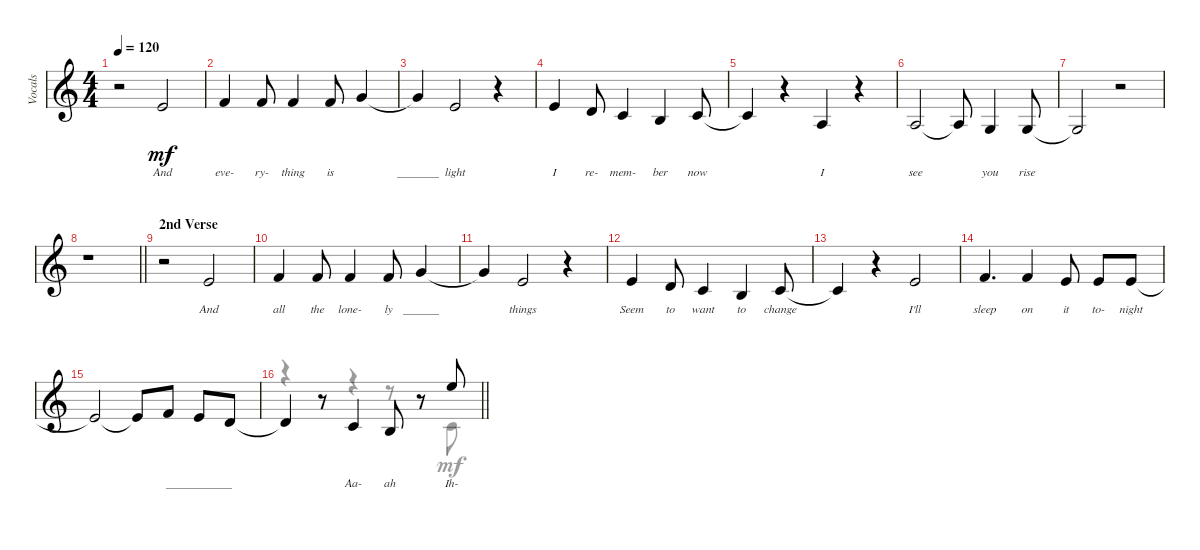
\defaultSystemsLayout 4
\bracketExtendMode groupsimilarinstruments
\otherSystemsTrackNameOrientation horizontal
\track ("Vocals" "Vocals") {multiBarRest instrument voiceoohs}
\staff {score}
\tuning (E4 B3 G3 D3 A2 E2)
\voice
\ts (4 4)
\tempo 120
\clef g2
\ks c
r.2{dy mf beam Down} 0.1.2{lyrics (0 "And") lyrics (1 "") lyrics (2 "") lyrics (3 "") lyrics (4 "") beam Up} |
1.1.4{lyrics (0 "eve-") lyrics (1 "") lyrics (2 "") lyrics (3 "") lyrics (4 "") beam Up} 1.1.8{lyrics (0 "ry-") lyrics (1 "") lyrics (2 "") lyrics (3 "") lyrics (4 "") beam Up} 1.1.4{lyrics (0 "thing") lyrics (1 "") lyrics (2 "") lyrics (3 "") lyrics (4 "") beam Up} 1.1.8{lyrics (0 "is") lyrics (1 "") lyrics (2 "") lyrics (3 "") lyrics (4 "") beam Up} 3.1.4{beam Up} |
3.1{t}.4{lyrics (0 "_______") lyrics (1 "") lyrics (2 "") lyrics (3 "") lyrics (4 "") beam Up} 0.1.2{lyrics (0 "light") lyrics (1 "") lyrics (2 "") lyrics (3 "") lyrics (4 "") beam Up} r.4{beam Up} |
5.2.4{lyrics (0 "I") lyrics (1 "") lyrics (2 "") lyrics (3 "") lyrics (4 "") beam Up} 3.2.8{lyrics (0 "re-") lyrics (1 "") lyrics (2 "") lyrics (3 "") lyrics (4 "") beam Up} 1.2.4{lyrics (0 "mem-") lyrics (1 "") lyrics (2 "") lyrics (3 "") lyrics (4 "") beam Up} 0.2.4{lyrics (0 "ber") lyrics (1 "") lyrics (2 "") lyrics (3 "") lyrics (4 "") beam Up} 1.2.8{lyrics (0 "now") lyrics (1 "") lyrics (2 "") lyrics (3 "") lyrics (4 "") beam Up} |
1.2{t}.4{beam Up} r.4{beam Up} 2.3.4{lyrics (0 "I") lyrics (1 "") lyrics (2 "") lyrics (3 "") lyrics (4 "") beam Up} r.4{beam Up} |
2.3.2{lyrics (0 "see") lyrics (1 "") lyrics (2 "") lyrics (3 "") lyrics (4 "") beam Up} 2.3{t}.8{beam Up} 0.3.4{lyrics (0 "you") lyrics (1 "") lyrics (2 "") lyrics (3 "") lyrics (4 "") beam Up} 0.3.8{lyrics (0 "rise") lyrics (1 "") lyrics (2 "") lyrics (3 "") lyrics (4 "") beam Up} |
0.3{t}.2{beam Up} r.2{beam Up} |
\barLineRight lightlight
r.1{beam Down} |
\section ("" "2nd Verse")
r.2{beam Down} 0.1.2{lyrics (0 "And") lyrics (1 "") lyrics (2 "") lyrics (3 "") lyrics (4 "") beam Up} |
1.1.4{lyrics (0 "all") lyrics (1 "") lyrics (2 "") lyrics (3 "") lyrics (4 "") beam Up} 1.1.8{lyrics (0 "the") lyrics (1 "") lyrics (2 "") lyrics (3 "") lyrics (4 "") beam Up} 1.1.4{lyrics (0 "lone-") lyrics (1 "") lyrics (2 "") lyrics (3 "") lyrics (4 "") beam Up} 1.1.8{lyrics (0 "ly") lyrics (1 "") lyrics (2 "") lyrics (3 "") lyrics (4 "") beam Up} 3.1.4{lyrics (0 "______") lyrics (1 "") lyrics (2 "") lyrics (3 "") lyrics (4 "") beam Up} |
3.1{t}.4{beam Up} 0.1.2{lyrics (0 "things") lyrics (1 "") lyrics (2 "") lyrics (3 "") lyrics (4 "") beam Up} r.4{beam Up} |
5.2.4{lyrics (0 "Seem") lyrics (1 "") lyrics (2 "") lyrics (3 "") lyrics (4 "") beam Up} 3.2.8{lyrics (0 "to") lyrics (1 "") lyrics (2 "") lyrics (3 "") lyrics (4 "") beam Up} 1.2.4{lyrics (0 "want") lyrics (1 "") lyrics (2 "") lyrics (3 "") lyrics (4 "") beam Up} 0.2.4{lyrics (0 "to") lyrics (1 "") lyrics (2 "") lyrics (3 "") lyrics (4 "") beam Up} 1.2.8{lyrics (0 "change") lyrics (1 "") lyrics (2 "") lyrics (3 "") lyrics (4 "") beam Up} |
1.2{t}.4{beam Up} r.4{beam Up} 0.1.2{lyrics (0 "I'll") lyrics (1 "") lyrics (2 "") lyrics (3 "") lyrics (4 "") beam Up} |
1.1.4{d lyrics (0 "sleep") lyrics (1 "") lyrics (2 "") lyrics (3 "") lyrics (4 "") beam Up} 1.1.4{lyrics (0 "on") lyrics (1 "") lyrics (2 "") lyrics (3 "") lyrics (4 "") beam Up} 0.1.8{lyrics (0 "it") lyrics (1 "") lyrics (2 "") lyrics (3 "") lyrics (4 "") beam Up} 0.1.8{lyrics (0 "to-") lyrics (1 "") lyrics (2 "") lyrics (3 "") lyrics (4 "") beam Up} 0.1.8{lyrics (0 "night") lyrics (1 "") lyrics (2 "") lyrics (3 "") lyrics (4 "") beam Up} |
0.1{t}.2{beam Up} 0.1{t}.8{beam Up} 6.2.8{beam Up} 5.2.8{lyrics (0 "___________") lyrics (1 "") lyrics (2 "") lyrics (3 "") lyrics (4 "") beam Up} 3.2.8{beam Up} |
\barLineRight lightlight
3.2{t}.4{beam Up} r.8{beam Up} 1.2.4{lyrics (0 "Aa-") lyrics (1 "") lyrics (2 "") lyrics (3 "") lyrics (4 "") beam Up} 0.2.8{lyrics (0 "ah") lyrics (1 "") lyrics (2 "") lyrics (3 "") lyrics (4 "") beam Up} r.8{beam Up} 12.1.8{lyrics (0 "Ih-") lyrics (1 "") lyrics (2 "") lyrics (3 "") lyrics (4 "") beam Up}
\voice
\clef g2
\ottava regular
\simile none
\ks c
|
|
|
|
|
|
|
\barLineRight lightlight
|
|
|
|
|
|
|
|
\barLineRight lightlight
r.4{beam Down} r.8{beam Down} r.4{beam Down} r.8{beam Down} r.8{beam Down} 10.4.8{beam Down}
